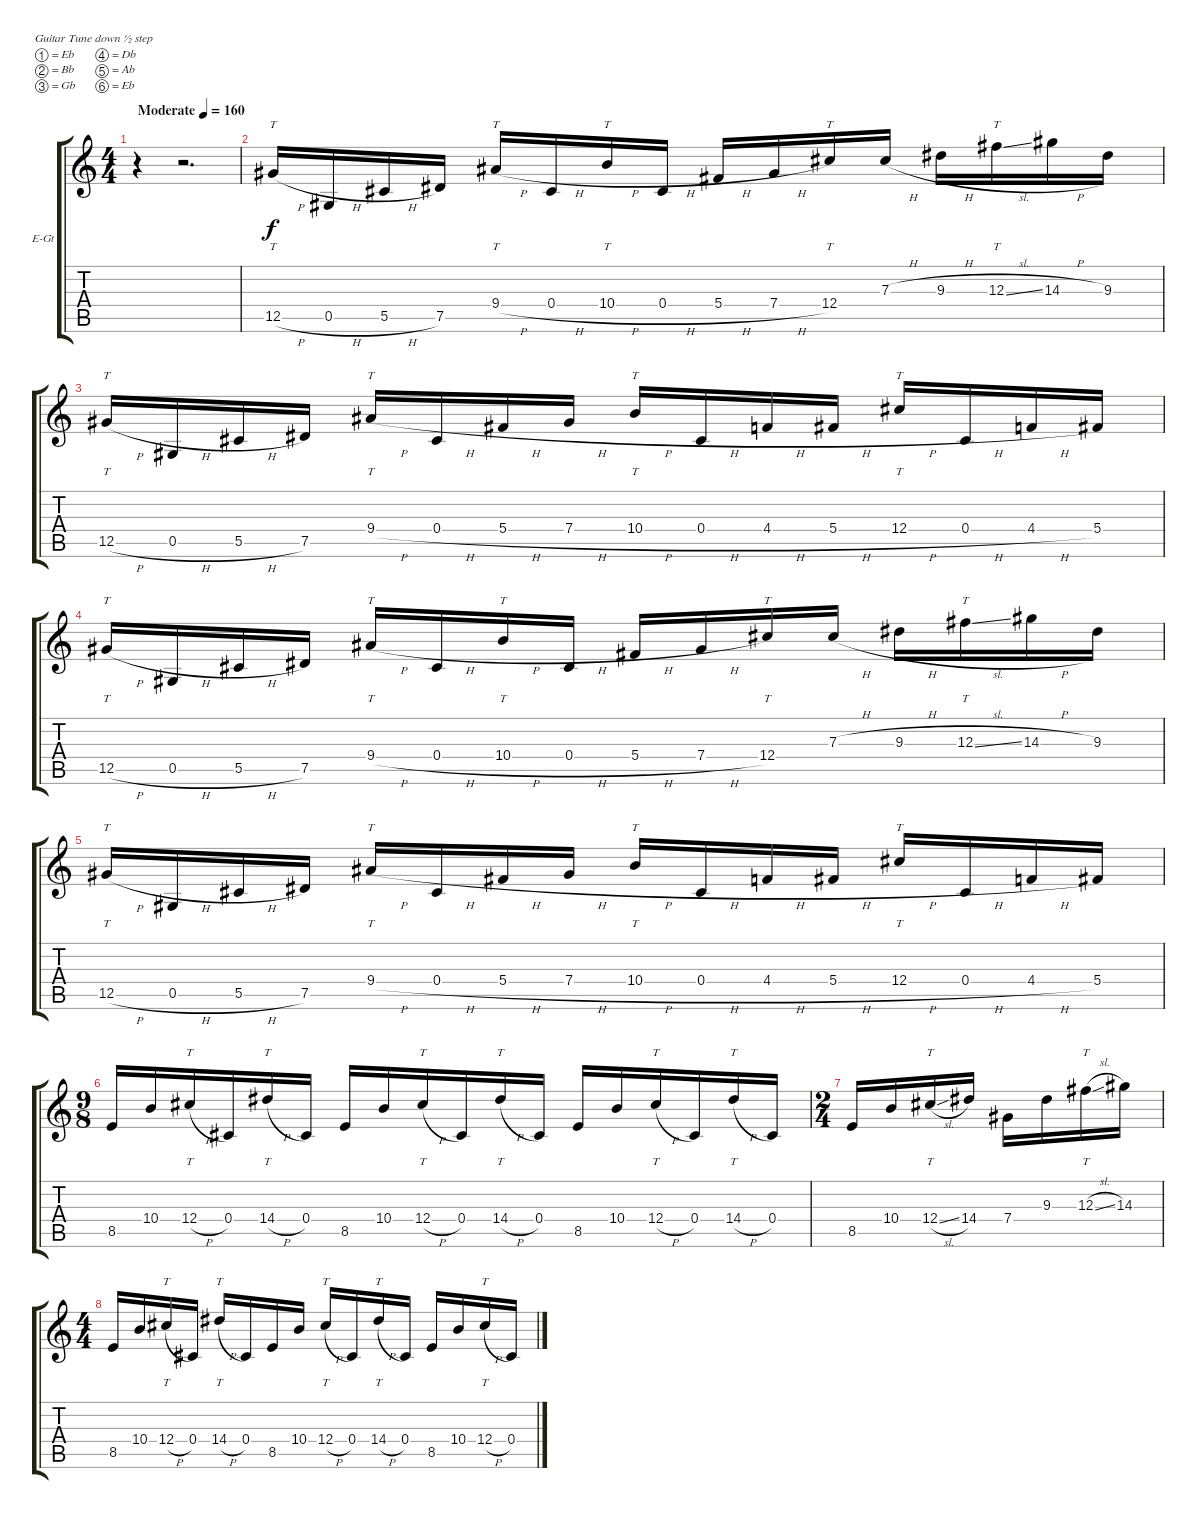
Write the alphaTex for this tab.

\bracketExtendMode groupsimilarinstruments
\firstSystemTrackNameOrientation horizontal
\otherSystemsTrackNameOrientation horizontal
\track ("Luke Hoskin" "E-Gt") {instrument distortionguitar}
\staff {score tabs}
\tuning (Eb4 Bb3 Gb3 Db3 Ab2 Eb2)
\ts (4 4)
\beaming (8 2 2 2 2)
\tempo (160 "Moderate")
\clef g2
\ks c
r.4{dy f instrument distortionguitar} r.2{d} |
12.5{h}.16{tt} 0.5{h}.16 5.5{h}.16 7.5.16 9.4{h}.16{tt} 0.4{h}.16 10.4{h}.16{tt} 0.4{h}.16 5.4{h}.16 7.4{h}.16 12.4.16{tt} 7.3{h}.16 9.3{h}.16 12.3{sl}.16{tt} 14.3{h}.16 9.3.16 |
12.5{h}.16{tt} 0.5{h}.16 5.5{h}.16 7.5.16 9.4{h}.16{tt} 0.4{h}.16 5.4{h}.16 7.4{h}.16 10.4{h}.16{tt} 0.4{h}.16 4.4{h}.16 5.4{h}.16 12.4{h}.16{tt} 0.4{h}.16 4.4{h}.16 5.4.16 |
12.5{h}.16{tt} 0.5{h}.16 5.5{h}.16 7.5.16 9.4{h}.16{tt} 0.4{h}.16 10.4{h}.16{tt} 0.4{h}.16 5.4{h}.16 7.4{h}.16 12.4.16{tt} 7.3{h}.16 9.3{h}.16 12.3{sl}.16{tt} 14.3{h}.16 9.3.16 |
12.5{h}.16{tt} 0.5{h}.16 5.5{h}.16 7.5.16 9.4{h}.16{tt} 0.4{h}.16 5.4{h}.16 7.4{h}.16 10.4{h}.16{tt} 0.4{h}.16 4.4{h}.16 5.4{h}.16 12.4{h}.16{tt} 0.4{h}.16 4.4{h}.16 5.4.16 |
\ts (9 8)
\beaming (8 3 3 3)
8.5.16 10.4.16 12.4{h}.16{tt} 0.4.16 14.4{h}.16{tt} 0.4.16 8.5.16 10.4.16 12.4{h}.16{tt} 0.4.16 14.4{h}.16{tt} 0.4.16 8.5.16 10.4.16 12.4{h}.16{tt} 0.4.16 14.4{h}.16{tt} 0.4.16 |
\ts (2 4)
\beaming (8 2 2)
8.5.16 10.4.16 12.4{sl}.16{tt} 14.4.16 7.4.16 9.3.16 12.3{sl}.16{tt} 14.3.16 |
\ts (4 4)
\beaming (8 2 2 2 2)
8.5.16 10.4.16 12.4{h}.16{tt} 0.4.16 14.4{h}.16{tt} 0.4.16 8.5.16 10.4.16 12.4{h}.16{tt} 0.4.16 14.4{h}.16{tt} 0.4.16 8.5.16 10.4.16 12.4{h}.16{tt} 0.4.16
